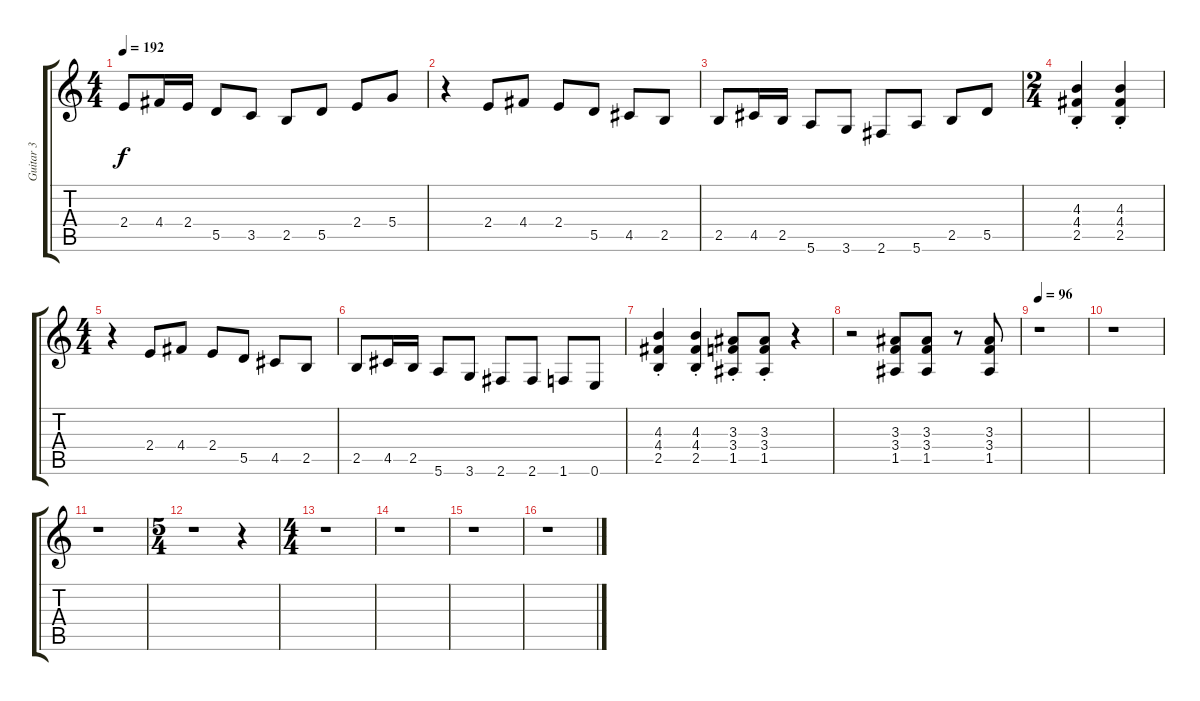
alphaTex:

\track ("Guitar 3" "Guitar 3") {instrument electricguitarjazz}
\staff {score tabs}
\tuning (E4 B3 G3 D3 A2 E2) {hide}
\ts (4 4)
\tempo 192
\clef g2
\ks c
2.4.8{dy f} 4.4.16 2.4.16 5.5.8 3.5.8 2.5.8 5.5.8 2.4.8 5.4.8 |
r.4 2.4.8 4.4.8 2.4.8 5.5.8 4.5.8 2.5.8 |
2.5.8 4.5.16 2.5.16 5.6.8 3.6.8 2.6.8 5.6.8 2.5.8 5.5.8 |
\ts (2 4)
(4.3{st} 4.4{st} 2.5{st}).4 (4.3{st} 4.4{st} 2.5{st}).4 |
\ts (4 4)
r.4 2.4.8 4.4.8 2.4.8 5.5.8 4.5.8 2.5.8 |
2.5.8 4.5.16 2.5.16 5.6.8 3.6.8 2.6.8 2.6.8 1.6.8 0.6.8 |
(4.3{st} 4.4{st} 2.5{st}).4 (4.3{st} 4.4{st} 2.5{st}).4 (3.3{st} 3.4{st} 1.5{st}).8 (3.3{st} 3.4{st} 1.5{st}).8 r.4 |
r.2 (3.3 3.4 1.5).8 (3.3 3.4 1.5).8 r.8 (3.3 3.4 1.5).8 |
\tempo 96
r.1 |
r.1 |
r.1 |
\ts (5 4)
r.1 r.4 |
\ts (4 4)
r.1 |
r.1 |
r.1 |
r.1
